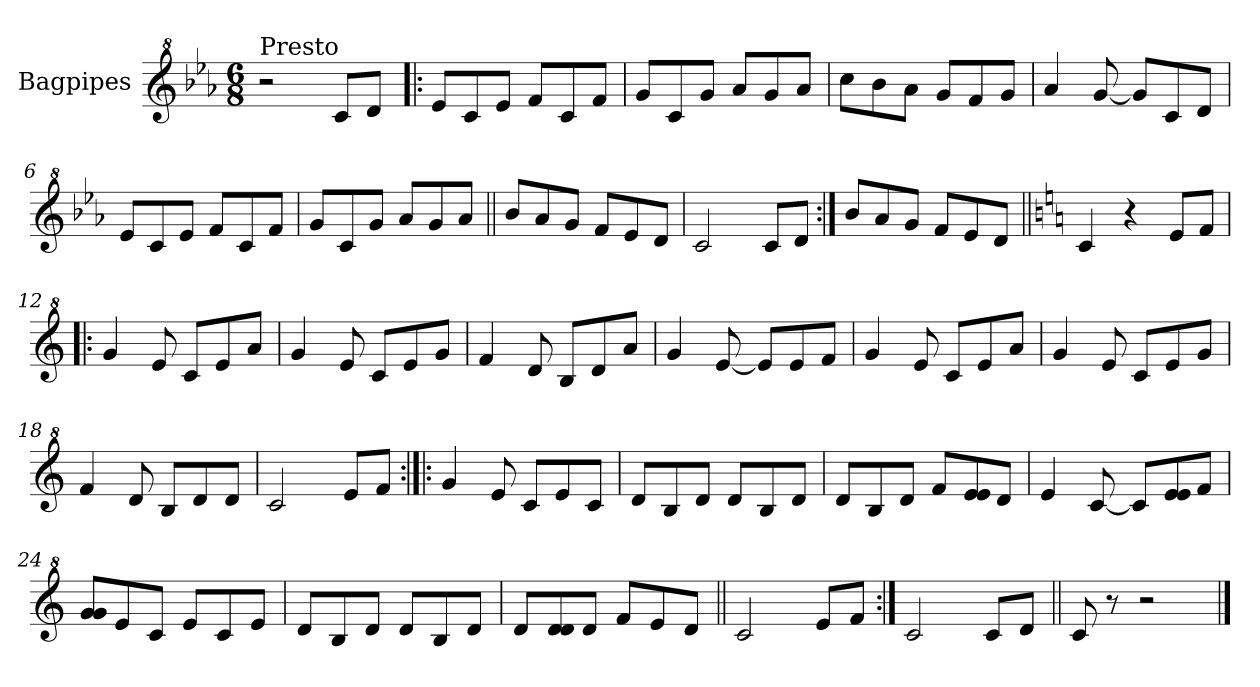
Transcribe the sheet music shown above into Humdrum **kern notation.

**kern
*part1
*staff1
*I"Bagpipes
*I'Bag
*clefG^2
*k[b-e-a-]
*E-:
*M6/8
=1
!LO:TX:a:t=Presto
2r
8cc/L
8dd/J
=2!|:
8ee-/L
8cc/
8ee-/J
8ff/L
8cc/
8ff/J
=3
8gg/L
8cc/
8gg/J
8aa-/L
8gg/
8aa-/J
=4
8ccc\L
8bb-\
8aa-\J
8gg/L
8ff/
8gg/J
=5
4aa-/
[8gg/
8gg/L]
8cc/
8dd/J
=6
8ee-/L
8cc/
8ee-/J
8ff/L
8cc/
8ff/J
=7
8gg/L
8cc/
8gg/J
8aa-/L
8gg/
8aa-/J
!!LO:LB:g=z
=8||
8bb-/L
8aa-/
8gg/J
8ff/L
8ee-/
8dd/J
=9
2cc/
8cc/L
8dd/J
=10:|!
8bb-/L
8aa-/
8gg/J
8ff/L
8ee-/
8dd/J
=11||
*k[]
*C:
4cc/
4r
8ee/L
8ff/J
=12!|:
4gg/
8ee/
8cc/L
8ee/
8aa/J
=13
4gg/
8ee/
8cc/L
8ee/
8gg/J
=14
4ff/
8dd/
8b/L
8dd/
8aa/J
!!LO:LB:g=z
=15
4gg/
[8ee/
8ee/L]
8ee/
8ff/J
=16
4gg/
8ee/
8cc/L
8ee/
8aa/J
=17
4gg/
8ee/
8cc/L
8ee/
8gg/J
=18
4ff/
8dd/
8b/L
8dd/
8dd/J
=19
2cc/
8ee/L
8ff/J
=20:|!|:
4gg/
8ee/
8cc/L
8ee/
8cc/J
=21
8dd/L
8b/
8dd/J
8dd/L
8b/
8dd/J
=22
8dd/L
8b/
8dd/J
8ff/L
8ee/ 8ee/
8dd/J
!!LO:LB:g=z
=23
4ee/
[8cc/
8cc/L]
8ee/ 8ee/
8ff/J
=24
8gg/ 8gg/L
8ee/
8cc/J
8ee/L
8cc/
8ee/J
=25
8dd/L
8b/
8dd/J
8dd/L
8b/
8dd/J
=26
8dd/L
8dd/ 8dd/
8dd/J
8ff/L
8ee/
8dd/J
=27||
2cc/
8ee/L
8ff/J
=28:|!
2cc/
8cc/L
8dd/J
=29||
8cc/
8r
2r
==
*-
